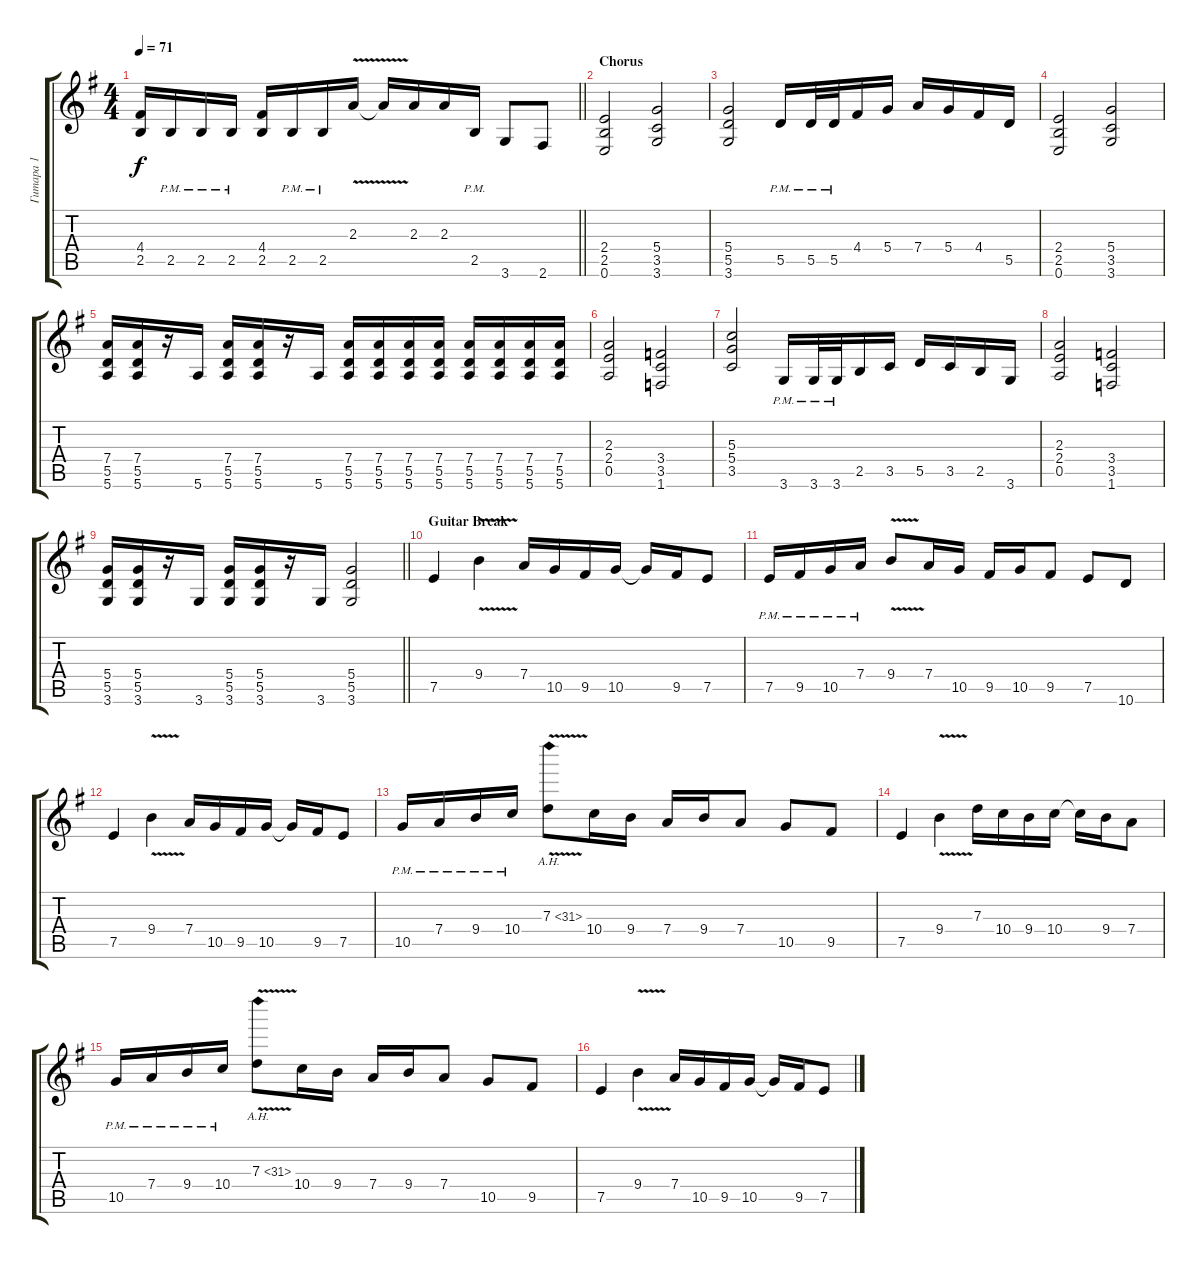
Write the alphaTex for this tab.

\track ("Гитара 1" "Гитара 1") {instrument distortionguitar}
\staff {score tabs}
\tuning (E4 B3 G3 D3 A2 E2) {hide}
\ts (4 4)
\tempo 71
\clef g2
\barLineRight lightlight
\ks eminor
(4.4 2.5).16{dy f} 2.5{pm}.16 2.5{pm}.16 2.5{pm}.16 (4.4 2.5).16 2.5{pm}.16 2.5{pm}.16 2.3{v}.16 2.3{t}.16 2.3.16 2.3.16 2.5{pm}.16 3.6.8 2.6.8 |
\section ("" "Chorus")
(2.4 2.5 0.6).2 (5.4 3.5 3.6).2 |
(5.4 5.5 3.6).2 5.5{pm}.16 5.5{pm}.32 5.5{pm}.32 4.4.16 5.4.16 7.4.16 5.4.16 4.4.16 5.5.16 |
(2.4 2.5 0.6).2 (5.4 3.5 3.6).2 |
(7.4 5.5 5.6).16 (7.4 5.5 5.6).16 r.16 5.6.16 (7.4 5.5 5.6).16 (7.4 5.5 5.6).16 r.16 5.6.16 (7.4 5.5 5.6).16 (7.4 5.5 5.6).16 (7.4 5.5 5.6).16 (7.4 5.5 5.6).16 (7.4 5.5 5.6).16 (7.4 5.5 5.6).16 (7.4 5.5 5.6).16 (7.4 5.5 5.6).16 |
(2.3 2.4 0.5).2 (3.4 3.5 1.6).2 |
(5.3 5.4 3.5).2 3.6{pm}.16 3.6{pm}.32 3.6{pm}.32 2.5.16 3.5.16 5.5.16 3.5.16 2.5.16 3.6.16 |
(2.3 2.4 0.5).2 (3.4 3.5 1.6).2 |
\barLineRight lightlight
(5.4 5.5 3.6).16 (5.4 5.5 3.6).16 r.16 3.6.16 (5.4 5.5 3.6).16 (5.4 5.5 3.6).16 r.16 3.6.16 (5.4 5.5 3.6).2 |
\section ("" "Guitar Break")
7.5.4 9.4{v}.4 7.4.16 10.5.16 9.5.16 10.5.16 10.5{t}.16 9.5.16 7.5.8 |
7.5{pm}.16 9.5{pm}.16 10.5{pm}.16 7.4{pm}.16 9.4{v}.8 7.4.16 10.5.16 9.5.16 10.5.16 9.5.8 7.5.8 10.6.8 |
7.5.4 9.4{v}.4 7.4.16 10.5.16 9.5.16 10.5.16 10.5{t}.16 9.5.16 7.5.8 |
10.5{pm}.16 7.4{pm}.16 9.4{pm}.16 10.4{pm}.16 7.3{ah 24 v}.8 10.4.16 9.4.16 7.4.16 9.4.16 7.4.8 10.5.8 9.5.8 |
7.5.4 9.4{v}.4 7.3.16 10.4.16 9.4.16 10.4.16 10.4{t}.16 9.4.16 7.4.8 |
10.5{pm}.16 7.4{pm}.16 9.4{pm}.16 10.4{pm}.16 7.3{ah 24 v}.8 10.4.16 9.4.16 7.4.16 9.4.16 7.4.8 10.5.8 9.5.8 |
7.5.4 9.4{v}.4 7.4.16 10.5.16 9.5.16 10.5.16 10.5{t}.16 9.5.16 7.5.8
